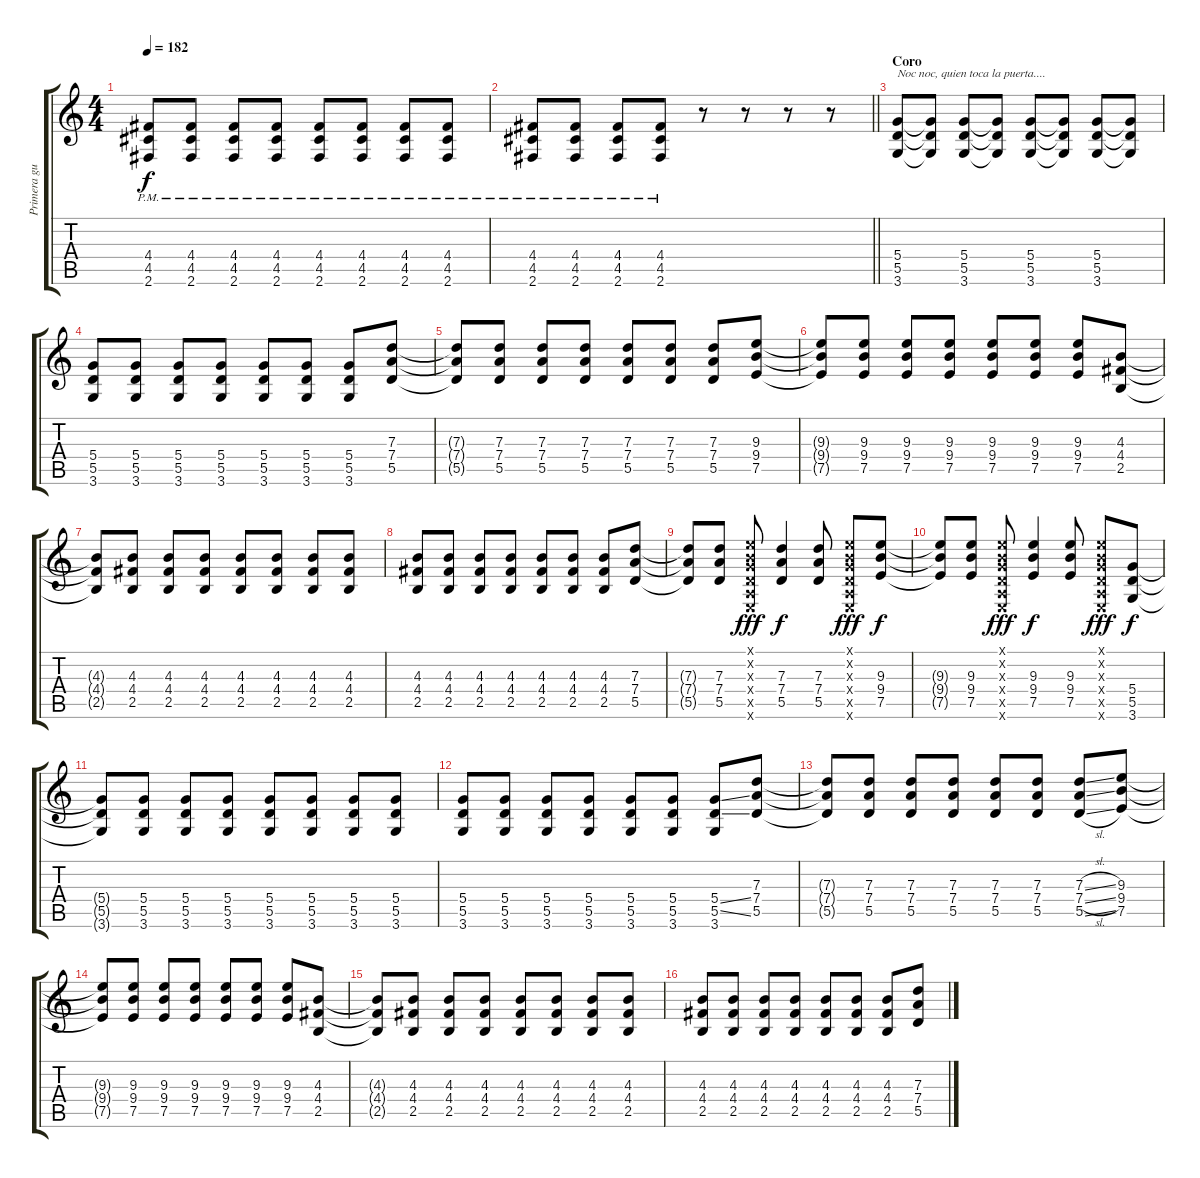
\track ("Primera guitarra" "Primera gu") {instrument overdrivenguitar}
\staff {score tabs}
\tuning (E4 B3 G3 D3 A2 E2) {hide}
\ts (4 4)
\tempo 182
\clef g2
\ks c
(4.4{pm} 4.5{pm} 2.6{pm}).8{dy f} (4.4{pm} 4.5{pm} 2.6{pm}).8 (4.4{pm} 4.5{pm} 2.6{pm}).8 (4.4{pm} 4.5{pm} 2.6{pm}).8 (4.4{pm} 4.5{pm} 2.6{pm}).8 (4.4{pm} 4.5{pm} 2.6{pm}).8 (4.4{pm} 4.5{pm} 2.6{pm}).8 (4.4{pm} 4.5{pm} 2.6{pm}).8 |
\barLineRight lightlight
(4.4{pm} 4.5{pm} 2.6{pm}).8 (4.4{pm} 4.5{pm} 2.6{pm}).8 (4.4{pm} 4.5{pm} 2.6{pm}).8 (4.4{pm} 4.5{pm} 2.6{pm}).8 r.8 r.8 r.8 r.8 |
\section ("" "Coro")
(5.4 5.5 3.6).8{txt "Noc noc, quien toca la puerta...."} (5.4{t} 5.5{t} 3.6{t}).8 (5.4 5.5 3.6).8 (5.4{t} 5.5{t} 3.6{t}).8 (5.4 5.5 3.6).8 (5.4{t} 5.5{t} 3.6{t}).8 (5.4 5.5 3.6).8 (5.4{t} 5.5{t} 3.6{t}).8 |
(5.4 5.5 3.6).8 (5.4 5.5 3.6).8 (5.4 5.5 3.6).8 (5.4 5.5 3.6).8 (5.4 5.5 3.6).8 (5.4 5.5 3.6).8 (5.4 5.5 3.6).8 (7.3 7.4 5.5).8 |
(7.3{t} 7.4{t} 5.5{t}).8 (7.3 7.4 5.5).8 (7.3 7.4 5.5).8 (7.3 7.4 5.5).8 (7.3 7.4 5.5).8 (7.3 7.4 5.5).8 (7.3 7.4 5.5).8 (9.3 9.4 7.5).8 |
(9.3{t} 9.4{t} 7.5{t}).8 (9.3 9.4 7.5).8 (9.3 9.4 7.5).8 (9.3 9.4 7.5).8 (9.3 9.4 7.5).8 (9.3 9.4 7.5).8 (9.3 9.4 7.5).8 (4.3 4.4 2.5).8 |
(4.3{t} 4.4{t} 2.5{t}).8 (4.3 4.4 2.5).8 (4.3 4.4 2.5).8 (4.3 4.4 2.5).8 (4.3 4.4 2.5).8 (4.3 4.4 2.5).8 (4.3 4.4 2.5).8 (4.3 4.4 2.5).8 |
(4.3 4.4 2.5).8 (4.3 4.4 2.5).8 (4.3 4.4 2.5).8 (4.3 4.4 2.5).8 (4.3 4.4 2.5).8 (4.3 4.4 2.5).8 (4.3 4.4 2.5).8 (7.3 7.4 5.5).8 |
(7.3{t} 7.4{t} 5.5{t}).8 (7.3 7.4 5.5).8 (0.1{x} 0.2{x} 0.3{x} 0.4{x} 0.5{x} 0.6{x}).8{dy fff} (7.3 7.4 5.5).4{dy f} (7.3 7.4 5.5).8 (0.1{x} 0.2{x} 0.3{x} 0.4{x} 0.5{x} 0.6{x}).8{dy fff} (9.3 9.4 7.5).8{dy f} |
(9.3{t} 9.4{t} 7.5{t}).8 (9.3 9.4 7.5).8 (0.1{x} 0.2{x} 0.3{x} 0.4{x} 0.5{x} 0.6{x}).8{dy fff} (9.3 9.4 7.5).4{dy f} (9.3 9.4 7.5).8 (0.1{x} 0.2{x} 0.3{x} 0.4{x} 0.5{x} 0.6{x}).8{dy fff} (5.4 5.5 3.6).8{dy f} |
(5.4{t} 5.5{t} 3.6{t}).8 (5.4 5.5 3.6).8 (5.4 5.5 3.6).8 (5.4 5.5 3.6).8 (5.4 5.5 3.6).8 (5.4 5.5 3.6).8 (5.4 5.5 3.6).8 (5.4 5.5 3.6).8 |
(5.4 5.5 3.6).8 (5.4 5.5 3.6).8 (5.4 5.5 3.6).8 (5.4 5.5 3.6).8 (5.4 5.5 3.6).8 (5.4 5.5 3.6).8 (5.4{ss} 5.5{ss} 3.6).8 (7.3 7.4 5.5).8 |
(7.3{t} 7.4{t} 5.5{t}).8 (7.3 7.4 5.5).8 (7.3 7.4 5.5).8 (7.3 7.4 5.5).8 (7.3 7.4 5.5).8 (7.3 7.4 5.5).8 (7.3{sl} 7.4{sl} 5.5{sl}).8 (9.3 9.4 7.5).8 |
(9.3{t} 9.4{t} 7.5{t}).8 (9.3 9.4 7.5).8 (9.3 9.4 7.5).8 (9.3 9.4 7.5).8 (9.3 9.4 7.5).8 (9.3 9.4 7.5).8 (9.3 9.4 7.5).8 (4.3 4.4 2.5).8 |
(4.3{t} 4.4{t} 2.5{t}).8 (4.3 4.4 2.5).8 (4.3 4.4 2.5).8 (4.3 4.4 2.5).8 (4.3 4.4 2.5).8 (4.3 4.4 2.5).8 (4.3 4.4 2.5).8 (4.3 4.4 2.5).8 |
(4.3 4.4 2.5).8 (4.3 4.4 2.5).8 (4.3 4.4 2.5).8 (4.3 4.4 2.5).8 (4.3 4.4 2.5).8 (4.3 4.4 2.5).8 (4.3 4.4 2.5).8 (7.3 7.4 5.5).8
